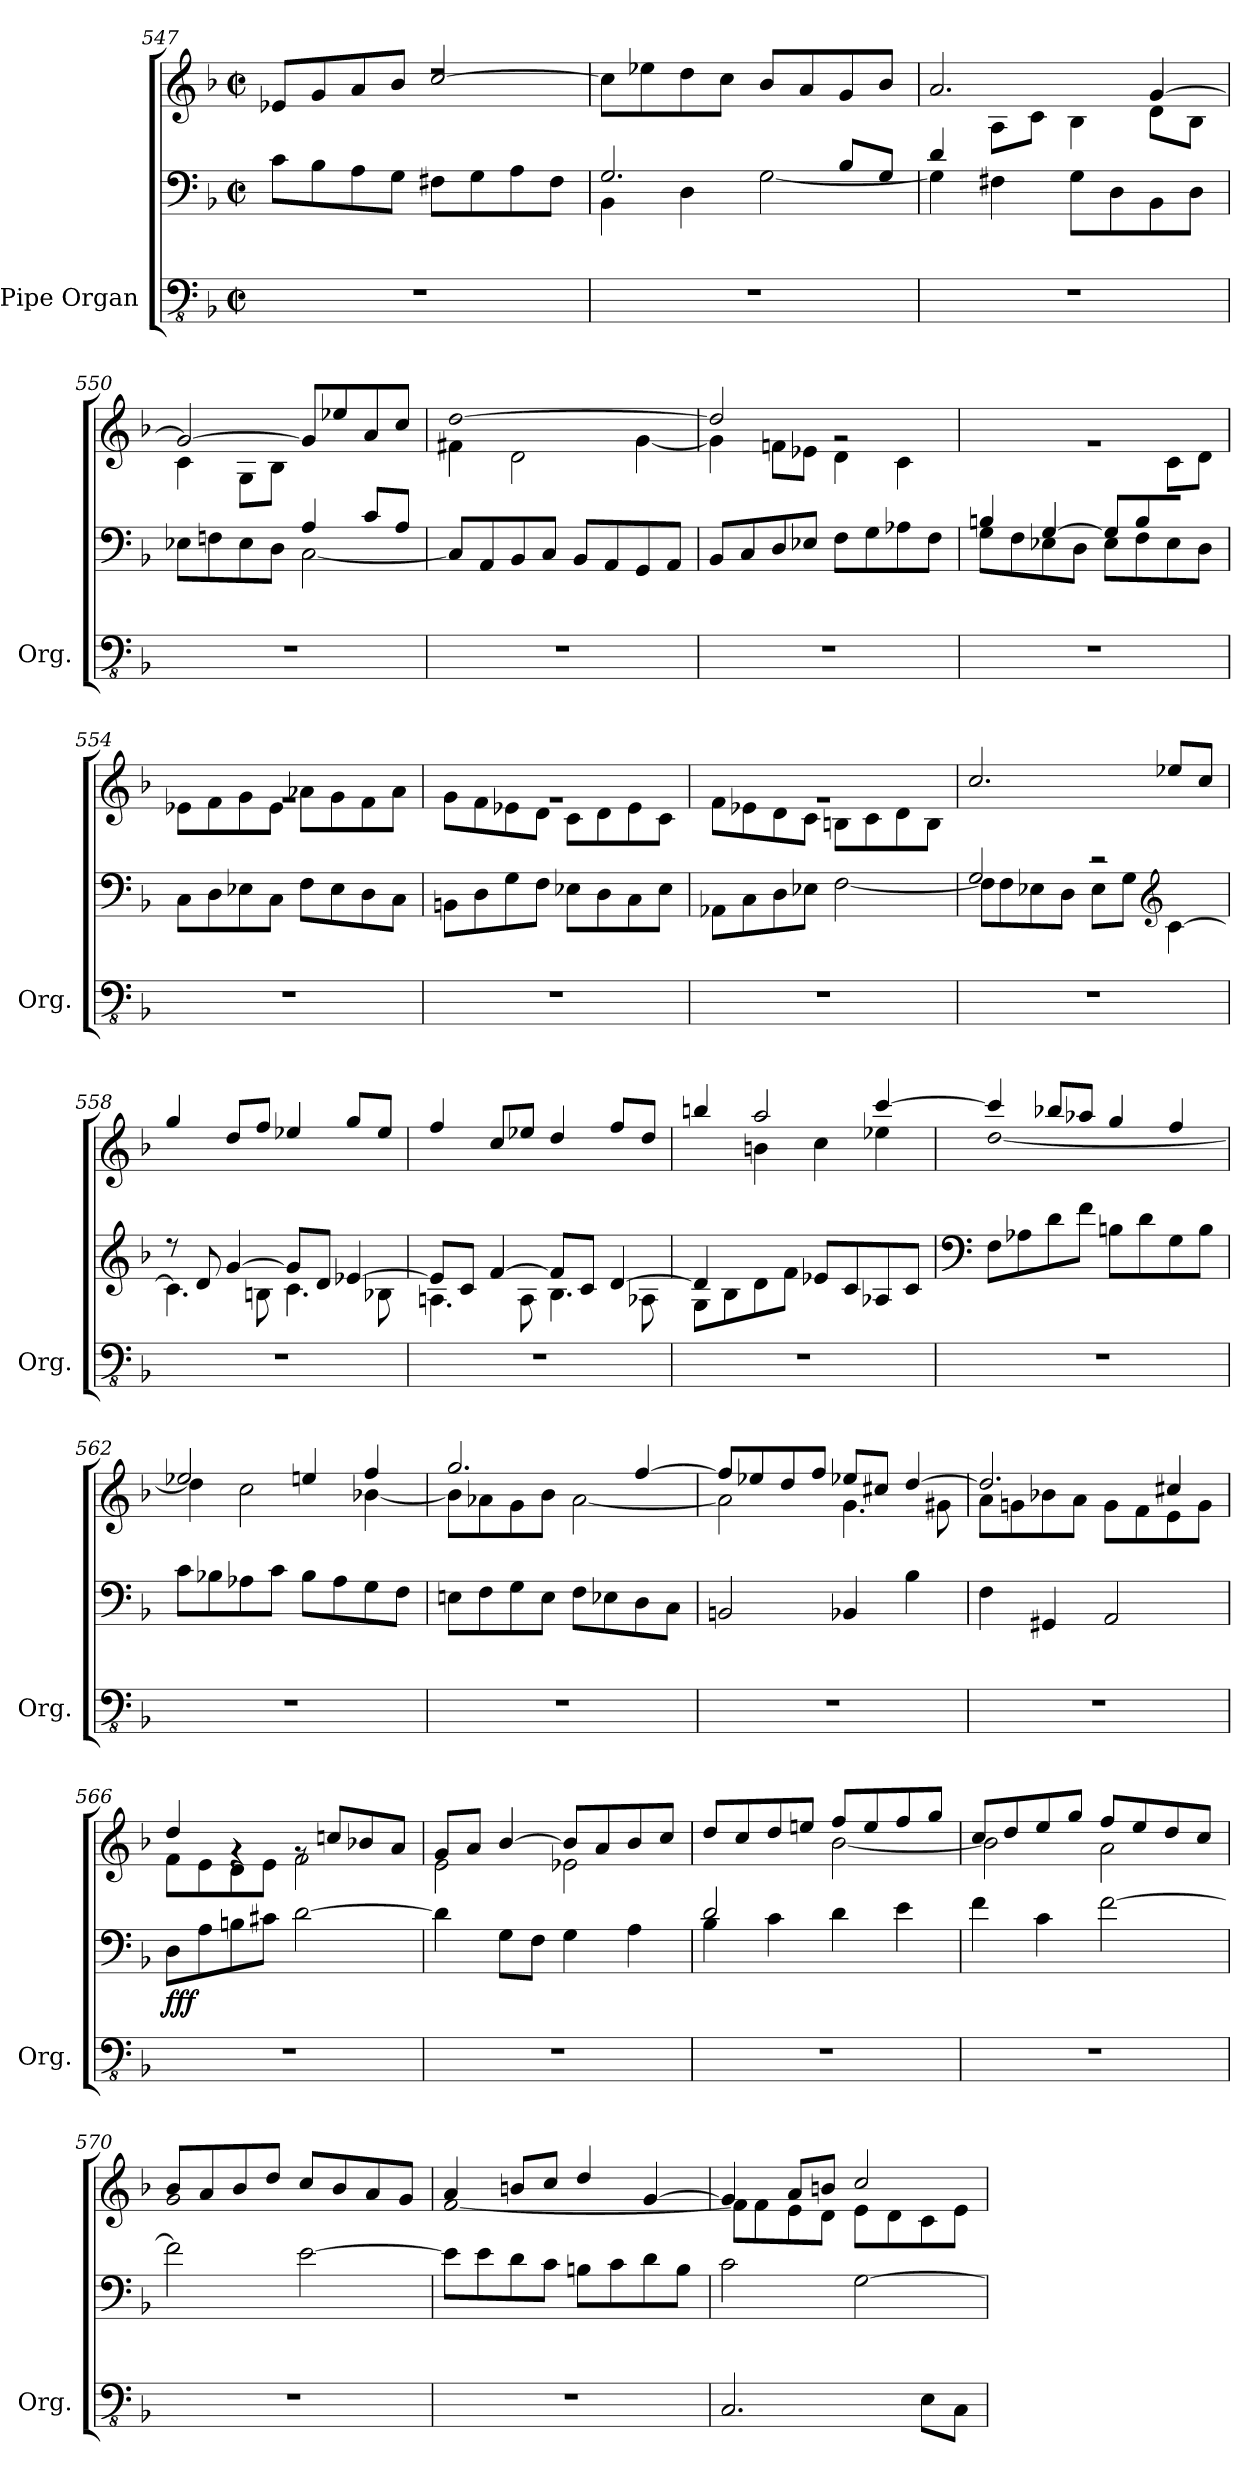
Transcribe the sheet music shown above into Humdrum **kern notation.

**kern	**kern	**kern	**dynam
*part1	*part1	*part1	*part1
*staff3	*staff2	*staff1	*staff1/2/3
*I"Pipe Organ	*	*	*
*I'Org.	*	*	*
*clefFv4	*clefF4	*clefG2	*
*k[b-]	*k[b-]	*k[b-]	*
*M2/2	*M2/2	*M2/2	*
*met(c|)	*met(c|)	*met(c|)	*
=547	=547	=547	=547
*	*	*^	*
1r	8c\L	8e-X/L	2ryy	.
.	8B-\	8g/	.	.
.	8A\	8a/	.	.
.	8G\J	8b-/J	.	.
.	8F#X\L	[2cc/	2rdd	.
.	8G\	.	.	.
.	8A\	.	.	.
.	8F#\J	.	.	.
*	*	*v	*v	*
=548	=548	=548	=548
*	*^	*	*
1r	2.G/	4BB-\	8cc\L]	.
.	.	.	8ee-X\	.
.	.	4D\	8dd\	.
.	.	.	8cc\J	.
.	.	[2G\	8b-/L	.
.	.	.	8a/	.
.	8B-/L	.	8g/	.
.	8G/J	.	8b-/J	.
!!LO:PB:g=z
=549	=549	=549	=549	=549
*	*	*	*^	*
1r	4G\]	4d/	2.a/	4ryy	.
.	4F#X\	2.ryy	.	8A\L	.
.	.	.	.	8c\J	.
.	8G\L	.	.	4B-\	.
.	8D\	.	.	.	.
.	8BB-\	.	[4g/	8d\L	.
.	8D\J	.	.	8B-\J	.
=550	=550	=550	=550	=550	=550
1r	2ryy	8E-X\L	2g/_	4c\	.
.	.	8Fn\	.	.	.
.	.	8E-\	.	8G\L	.
.	.	8D\J	.	8B-\J	.
.	4A/	[2C\	8g/L]	2ryy	.
.	.	.	8ee-X/	.	.
.	8c/L	.	8a/	.	.
.	8A/J	.	8cc/J	.	.
*	*v	*v	*	*	*
=551	=551	=551	=551	=551
!	!	!LO:N:head=open	!	!
1r	8C/L]	[1dd	4f#X\	.
.	8AA/	.	.	.
.	8BB-/	.	2d\	.
.	8C/J	.	.	.
.	8BB-/L	.	.	.
.	8AA/	.	.	.
.	8GG/	.	[4g\	.
.	8AA/J	.	.	.
=552	=552	=552	=552	=552
1r	8BB-/L	2dd/]	4g\]	.
.	8C/	.	.	.
.	8D/	.	8fn\L	.
.	8E-X/J	.	8e-X\J	.
.	8F\L	2rg	4d\	.
.	8G\	.	.	.
.	8A-X\	.	4c\	.
.	8F\J	.	.	.
=553	=553	=553	=553	=553
*	*^	*	*	*
1r	4Bn/	8G\L	1rg	2.ryy	.
.	.	8F\	.	.	.
.	[4G/	8E-X\	.	.	.
.	.	8D\J	.	.	.
.	8G/L]	8E-\L	.	.	.
.	8B/	8F\	.	.	.
.	8B/Jyy	8E-\	.	8c\L	.
.	8ryy	8D\J	.	8d\J	.
*	*v	*v	*	*	*
=554	=554	=554	=554	=554
1r	8C\L	1rg	8e-X\L	.
.	8D\	.	8f\	.
.	8E-X\	.	8g\	.
.	8C\J	.	8e-\J	.
.	8F\L	.	8a-X\L	.
.	8E-\	.	8g\	.
.	8D\	.	8f\	.
.	8C\J	.	8a-\J	.
!!LO:PB:g=z	!!
=555	=555	=555	=555	=555
1r	8BBn\L	1rg	8g\L	.
.	8D\	.	8f\	.
.	8G\	.	8e-X\	.
.	8F\J	.	8d\J	.
.	8E-X\L	.	8c\L	.
.	8D\	.	8d\	.
.	8C\	.	8e-\	.
.	8E-\J	.	8c\J	.
=556	=556	=556	=556	=556
*	*^	*	*	*
1r	1ryy	8AA-X\L	1rg	8f\L	.
.	.	8C\	.	8e-X\	.
.	.	8D\	.	8d\	.
.	.	8E-X\J	.	8c\J	.
.	.	[2F\	.	8Bn\L	.
.	.	.	.	8c\	.
.	.	.	.	8d\	.
.	.	.	.	8B\J	.
*	*	*	*v	*v	*
=557	=557	=557	=557	=557
1r	2G/	8F\L]	2.cc/	.
.	.	8F\	.	.
.	.	8E-X\	.	.
.	.	8D\J	.	.
.	2r	8E-\L	.	.
.	.	8G\J	.	.
*	*clefG2	*	*	*
.	.	[4c\	8ee-X/L	.
.	.	.	8cc/J	.
=558	=558	=558	=558	=558
1r	8r	4.c\]	4gg/	.
.	8d/	.	.	.
.	[4g/	.	8dd/L	.
.	.	8Bn\	8ff/J	.
.	8g/L]	4.c\	4ee-X/	.
.	8d/J	.	.	.
.	[4e-X/	.	8gg/L	.
.	.	8B-X\	8ee-/J	.
=559	=559	=559	=559	=559
1r	8e-/L]	4.An\	4ff/	.
.	8c/J	.	.	.
.	[4f/	.	8cc/L	.
.	.	8A\	8ee-X/J	.
.	8f/L]	4.B-\	4dd/	.
.	8c/J	.	.	.
.	[4d/	.	8ff/L	.
.	.	8A-X\	8dd/J	.
=560	=560	=560	=560	=560
*	*	*	*^	*
1r	4d/]	8G\L	4bbn/	4ryy	.
.	.	8B-\	.	.	.
.	4ryy	8d\	2aa/	4bn\	.
.	.	8f\J	.	.	.
.	8e-X/L	2ryy	.	4cc\	.
.	8c/	.	.	.	.
.	8A-X/	.	[4ccc/	4ee-X\	.
.	8c/J	.	.	.	.
*	*v	*v	*	*	*
!!LO:PB:g=z	!!
=561	=561	=561	=561	=561
*	*clefF4	*	*	*
!	!	!	!LO:N:head=open	!
1r	8F\L	4ccc/]	[1dd	.
.	8A-X\	.	.	.
.	8d\	8bb-X/L	.	.
.	8f\J	8aa-X/J	.	.
.	8Bn\L	4gg/	.	.
.	8d\	.	.	.
.	8G\	4ff/	.	.
.	8B\J	.	.	.
=562	=562	=562	=562	=562
1r	8c\L	2ee-X/	4dd\]	.
.	8B-X\	.	.	.
.	8A-X\	.	2cc\	.
.	8c\J	.	.	.
.	8B-\L	4een/	.	.
.	8A-\	.	.	.
.	8G\	4ff/	[4b-X\	.
.	8F\J	.	.	.
=563	=563	=563	=563	=563
1r	8En\L	2.gg/	8b-\L]	.
.	8F\	.	8a-X\	.
.	8G\	.	8g\	.
.	8E\J	.	8b-\J	.
.	8F\L	.	[2a-\	.
.	8E-X\	.	.	.
.	8D\	[4ff/	.	.
.	8C\J	.	.	.
=564	=564	=564	=564	=564
1r	2BBn/	8ff/L]	2a-\]	.
.	.	8ee-X/	.	.
.	.	8dd/	.	.
.	.	8ff/J	.	.
.	4BB-X/	8ee-X/L	4.g\	.
.	.	8cc#X/J	.	.
.	4B-\	[4dd/	.	.
.	.	.	8g#X\	.
=565	=565	=565	=565	=565
1r	4F\	2.dd/]	8a\L	.
.	.	.	8gn\	.
.	4GG#X/	.	8b-X\	.
.	.	.	8a\J	.
.	2AA/	.	8g\L	.
.	.	.	8f\	.
.	.	4cc#X/	8e\	.
.	.	.	8g\J	.
=566	=566	=566	=566	=566
!	!	!	!	!LO:DY:b=2
1r	8D\L	4dd/	8f\L	fff
.	8A\	.	8e\	.
.	8Bn\	4rg	8d\	.
.	8c#X\J	.	8e\J	.
.	[2d\	8rg	2f\	.
.	.	8ccn/L	.	.
.	.	8b-X/	.	.
.	.	8a/J	.	.
!!LO:PB:g=z	!!
=567	=567	=567	=567	=567
1r	4d\]	8g/L	2e\	.
.	.	8a/J	.	.
.	8G\L	[4b-/	.	.
.	8F\J	.	.	.
.	4G\	8b-/L]	2e-X\	.
.	.	8a/	.	.
.	4A\	8b-/	.	.
.	.	8cc/J	.	.
=568	=568	=568	=568	=568
*	*^	*	*	*
1r	2d/	4B-\	8dd/L	2ryy	.
.	.	.	8cc/	.	.
.	.	4c\	8dd/	.	.
.	.	.	8een/J	.	.
.	4d\	2ryy	8ff/L	[2b-\	.
.	.	.	8ee/	.	.
.	4e\	.	8ff/	.	.
.	.	.	8gg/J	.	.
*	*v	*v	*	*	*
=569	=569	=569	=569	=569
1r	4f\	8cc/L	2b-\]	.
.	.	8dd/	.	.
.	4c\	8ee/	.	.
.	.	8gg/J	.	.
.	[2f\	8ff/L	2a\	.
.	.	8ee/	.	.
.	.	8dd/	.	.
.	.	8cc/J	.	.
=570	=570	=570	=570	=570
!	!	!	!LO:N:head=open	!
1r	2f\]	8b-/L	1g	.
.	.	8a/	.	.
.	.	8b-/	.	.
.	.	8dd/J	.	.
.	[2e\	8cc/L	.	.
.	.	8b-/	.	.
.	.	8a/	.	.
.	.	8g/J	.	.
=571	=571	=571	=571	=571
!	!	!	!LO:N:head=open	!
1r	8e\L]	4a/	[1f	.
.	8e\	.	.	.
.	8d\	8bn/L	.	.
.	8c\J	8cc/J	.	.
.	8Bn\L	4dd/	.	.
.	8c\	.	.	.
.	8d\	[4g/	.	.
.	8B\J	.	.	.
=572	=572	=572	=572	=572
2.CC/	2c\	4g/]	8f\L]	.
.	.	.	8f\	.
.	.	8a/L	8e\	.
.	.	8bn/J	8d\J	.
.	[2G\	2cc/	8e\L	.
.	.	.	8d\	.
8EE\L	.	.	8c\	.
8CC\J	.	.	8e\J	.
*	*	*v	*v	*
=	=	=	=
*-	*-	*-	*-
